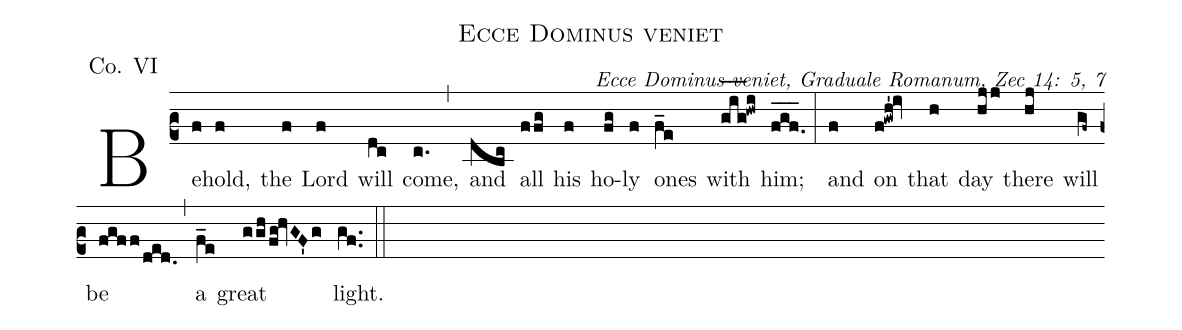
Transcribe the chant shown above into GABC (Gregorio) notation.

name: Ecce Dominus veniet;
office-part: Communio;
mode: 6;
commentary: Ecce Dominus veniet, Graduale Romanum, Zec 14: 5, 7;
annotation: Co. VI;
%%
(c2)Be(f)hold,(f) the(f) Lord(f) will(dc) come,(c.) (,)
and(dbc) all(ffg) his(f) ho(fg)ly(f) ones(f_e) with(g_[oh:h]i_[oh:h]g_[oh:h]!hwi) him;(fgf___.) (:)
and(f) on(f!gwh'!iv) that(h) day(hjj) there(hj) will(gf~) be(fgff/ded.) (,)
a(f_e) great(ggh/fg!hvGF'g) light.(gf..) (::)
